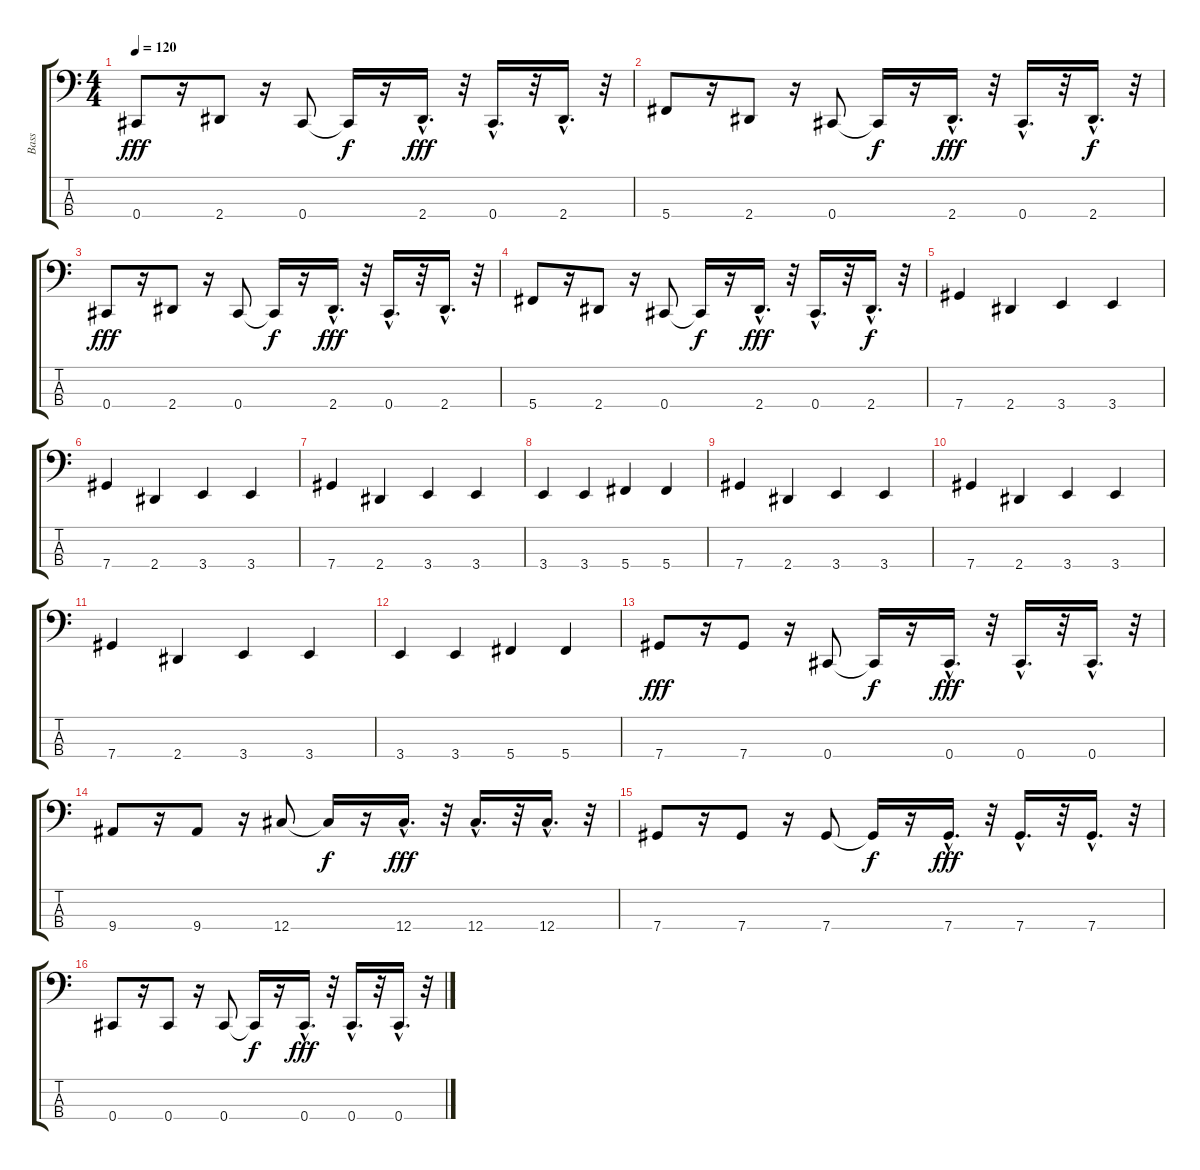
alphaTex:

\track ("Bass" "Bass") {instrument electricbassfinger}
\staff {score tabs}
\tuning (G2 D2 A1 Db1) {hide}
\ts (4 4)
\tempo 120
\clef f4
\ks c
0.4.8{dy fff} r.16 2.4.8 r.16 0.4.8 0.4{t}.16{dy f} r.16 2.4{hac}.16{d dy fff} r.32 0.4{hac}.16{d} r.32 2.4{hac}.16{d} r.32 |
5.4.8 r.16 2.4.8 r.16 0.4.8 0.4{t}.16{dy f} r.16 2.4{hac}.16{d dy fff} r.32 0.4{hac}.16{d} r.32 2.4{hac}.16{d dy f} r.32 |
0.4.8{dy fff} r.16 2.4.8 r.16 0.4.8 0.4{t}.16{dy f} r.16 2.4{hac}.16{d dy fff} r.32 0.4{hac}.16{d} r.32 2.4{hac}.16{d} r.32 |
5.4.8 r.16 2.4.8 r.16 0.4.8 0.4{t}.16{dy f} r.16 2.4{hac}.16{d dy fff} r.32 0.4{hac}.16{d} r.32 2.4{hac}.16{d dy f} r.32 |
7.4.4 2.4.4 3.4.4 3.4.4 |
7.4.4 2.4.4 3.4.4 3.4.4 |
7.4.4 2.4.4 3.4.4 3.4.4 |
3.4.4 3.4.4 5.4.4 5.4.4 |
7.4.4 2.4.4 3.4.4 3.4.4 |
7.4.4 2.4.4 3.4.4 3.4.4 |
7.4.4 2.4.4 3.4.4 3.4.4 |
3.4.4 3.4.4 5.4.4 5.4.4 |
7.4.8{dy fff} r.16 7.4.8 r.16 0.4.8 0.4{t}.16{dy f} r.16 0.4{hac}.16{d dy fff} r.32 0.4{hac}.16{d} r.32 0.4{hac}.16{d} r.32 |
9.4.8 r.16 9.4.8 r.16 12.4.8 12.4{t}.16{dy f} r.16 12.4{hac}.16{d dy fff} r.32 12.4{hac}.16{d} r.32 12.4{hac}.16{d} r.32 |
7.4.8 r.16 7.4.8 r.16 7.4.8 7.4{t}.16{dy f} r.16 7.4{hac}.16{d dy fff} r.32 7.4{hac}.16{d} r.32 7.4{hac}.16{d} r.32 |
0.4.8 r.16 0.4.8 r.16 0.4.8 0.4{t}.16{dy f} r.16 0.4{hac}.16{d dy fff} r.32 0.4{hac}.16{d} r.32 0.4{hac}.16{d} r.32
